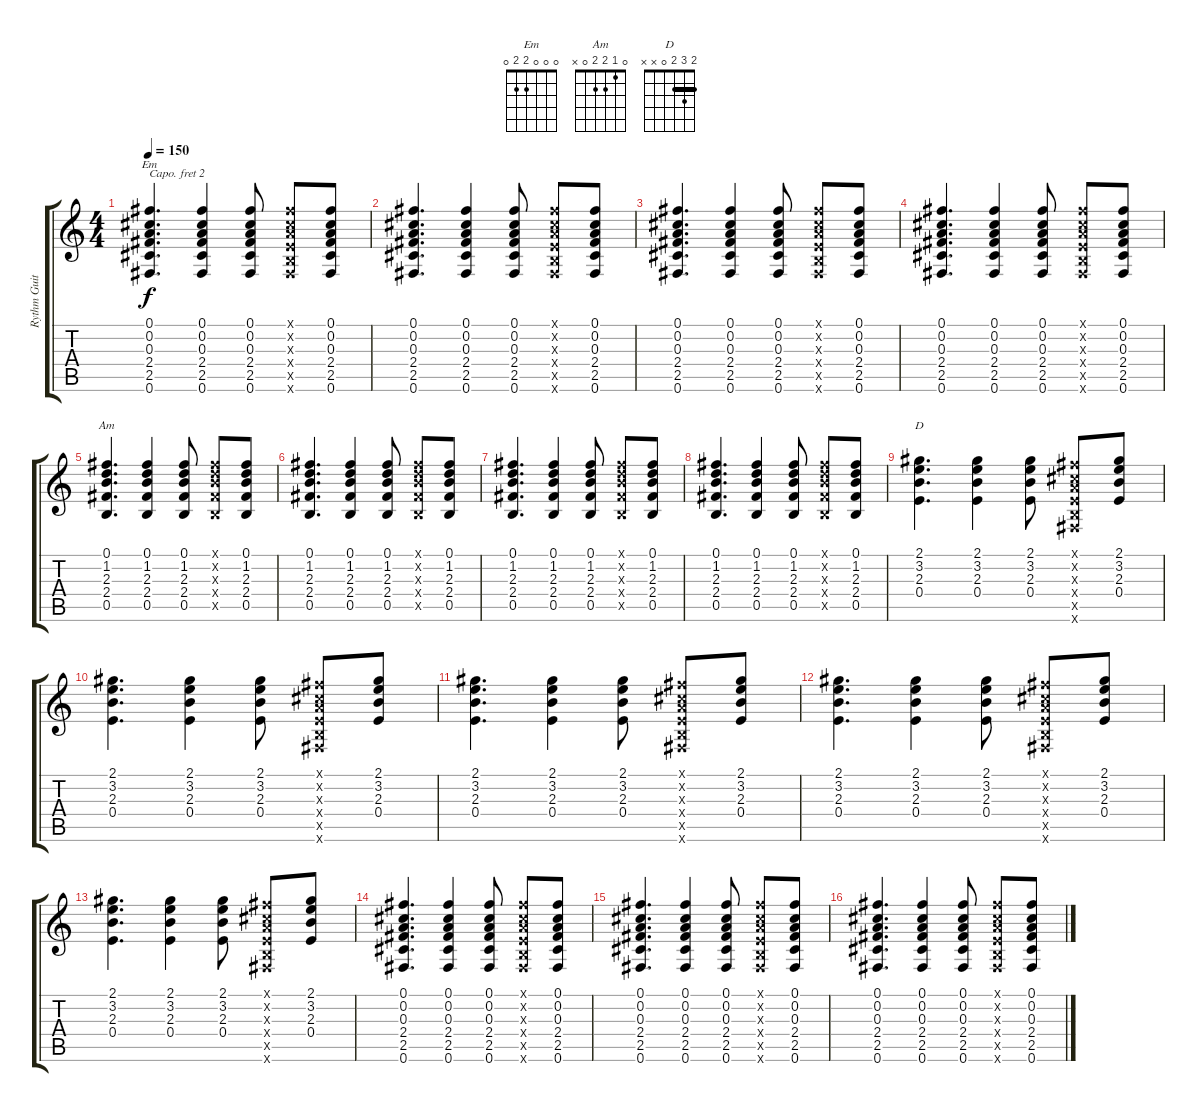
\track ("Rythm Guitars" "Rythm Guit") {instrument acousticguitarnylon}
\staff {score tabs}
\capo 2
\tuning (E4 B3 G3 D3 A2 E2) {hide}
\chord ("Em" 0 0 0 2 2 0)
\chord ("Am" 0 1 2 2 0 x)
\chord ("D" 2 3 2 0 x x) {barre 2}
\ts (4 4)
\tempo 150
\clef g2
\ks c
(0.1 0.2 0.3 2.4 2.5 0.6).4{d ch "Em" dy f} (0.1 0.2 0.3 2.4 2.5 0.6).4 (0.1 0.2 0.3 2.4 2.5 0.6).8 (0.1{x} 0.2{x} 0.3{x} 0.4{x} 0.5{x} 0.6{x}).8 (0.1 0.2 0.3 2.4 2.5 0.6).8 |
(0.1 0.2 0.3 2.4 2.5 0.6).4{d} (0.1 0.2 0.3 2.4 2.5 0.6).4 (0.1 0.2 0.3 2.4 2.5 0.6).8 (0.1{x} 0.2{x} 0.3{x} 0.4{x} 0.5{x} 0.6{x}).8 (0.1 0.2 0.3 2.4 2.5 0.6).8 |
(0.1 0.2 0.3 2.4 2.5 0.6).4{d} (0.1 0.2 0.3 2.4 2.5 0.6).4 (0.1 0.2 0.3 2.4 2.5 0.6).8 (0.1{x} 0.2{x} 0.3{x} 0.4{x} 0.5{x} 0.6{x}).8 (0.1 0.2 0.3 2.4 2.5 0.6).8 |
(0.1 0.2 0.3 2.4 2.5 0.6).4{d} (0.1 0.2 0.3 2.4 2.5 0.6).4 (0.1 0.2 0.3 2.4 2.5 0.6).8 (0.1{x} 0.2{x} 0.3{x} 0.4{x} 0.5{x} 0.6{x}).8 (0.1 0.2 0.3 2.4 2.5 0.6).8 |
(0.1 1.2 2.3 2.4 0.5).4{d ch "Am"} (0.1 1.2 2.3 2.4 0.5).4 (0.1 1.2 2.3 2.4 0.5).8 (0.1{x} 1.2{x} 2.3{x} 2.4{x} 0.5{x}).8 (0.1 1.2 2.3 2.4 0.5).8 |
(0.1 1.2 2.3 2.4 0.5).4{d} (0.1 1.2 2.3 2.4 0.5).4 (0.1 1.2 2.3 2.4 0.5).8 (0.1{x} 1.2{x} 2.3{x} 2.4{x} 0.5{x}).8 (0.1 1.2 2.3 2.4 0.5).8 |
(0.1 1.2 2.3 2.4 0.5).4{d} (0.1 1.2 2.3 2.4 0.5).4 (0.1 1.2 2.3 2.4 0.5).8 (0.1{x} 1.2{x} 2.3{x} 2.4{x} 0.5{x}).8 (0.1 1.2 2.3 2.4 0.5).8 |
(0.1 1.2 2.3 2.4 0.5).4{d} (0.1 1.2 2.3 2.4 0.5).4 (0.1 1.2 2.3 2.4 0.5).8 (0.1{x} 1.2{x} 2.3{x} 2.4{x} 0.5{x}).8 (0.1 1.2 2.3 2.4 0.5).8 |
(2.1 3.2 2.3 0.4).4{d ch "D"} (2.1 3.2 2.3 0.4).4 (2.1 3.2 2.3 0.4).8 (0.1{x} 0.2{x} 0.3{x} 0.4{x} 0.5{x} 0.6{x}).8 (2.1 3.2 2.3 0.4).8 |
(2.1 3.2 2.3 0.4).4{d} (2.1 3.2 2.3 0.4).4 (2.1 3.2 2.3 0.4).8 (0.1{x} 0.2{x} 0.3{x} 0.4{x} 0.5{x} 0.6{x}).8 (2.1 3.2 2.3 0.4).8 |
(2.1 3.2 2.3 0.4).4{d} (2.1 3.2 2.3 0.4).4 (2.1 3.2 2.3 0.4).8 (0.1{x} 0.2{x} 0.3{x} 0.4{x} 0.5{x} 0.6{x}).8 (2.1 3.2 2.3 0.4).8 |
(2.1 3.2 2.3 0.4).4{d} (2.1 3.2 2.3 0.4).4 (2.1 3.2 2.3 0.4).8 (0.1{x} 0.2{x} 0.3{x} 0.4{x} 0.5{x} 0.6{x}).8 (2.1 3.2 2.3 0.4).8 |
(2.1 3.2 2.3 0.4).4{d} (2.1 3.2 2.3 0.4).4 (2.1 3.2 2.3 0.4).8 (0.1{x} 0.2{x} 0.3{x} 0.4{x} 0.5{x} 0.6{x}).8 (2.1 3.2 2.3 0.4).8 |
(0.1 0.2 0.3 2.4 2.5 0.6).4{d} (0.1 0.2 0.3 2.4 2.5 0.6).4 (0.1 0.2 0.3 2.4 2.5 0.6).8 (0.1{x} 0.2{x} 0.3{x} 0.4{x} 0.5{x} 0.6{x}).8 (0.1 0.2 0.3 2.4 2.5 0.6).8 |
(0.1 0.2 0.3 2.4 2.5 0.6).4{d} (0.1 0.2 0.3 2.4 2.5 0.6).4 (0.1 0.2 0.3 2.4 2.5 0.6).8 (0.1{x} 0.2{x} 0.3{x} 0.4{x} 0.5{x} 0.6{x}).8 (0.1 0.2 0.3 2.4 2.5 0.6).8 |
(0.1 0.2 0.3 2.4 2.5 0.6).4{d} (0.1 0.2 0.3 2.4 2.5 0.6).4 (0.1 0.2 0.3 2.4 2.5 0.6).8 (0.1{x} 0.2{x} 0.3{x} 0.4{x} 0.5{x} 0.6{x}).8 (0.1 0.2 0.3 2.4 2.5 0.6).8
